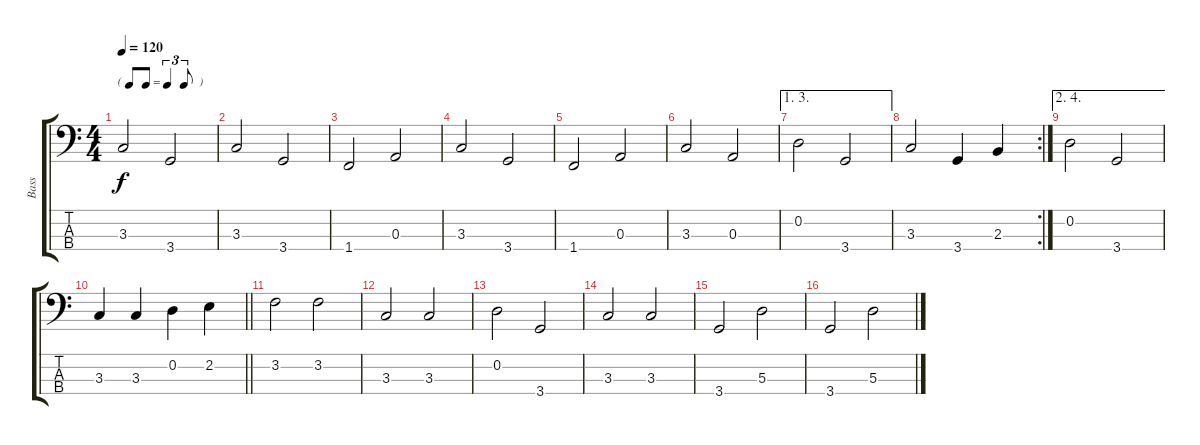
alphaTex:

\track ("Bass" "Bass") {instrument electricbassfinger}
\staff {score tabs}
\tuning (G2 D2 A1 E1) {hide}
\ts (4 4)
\tf triplet8th
\tempo 120
\clef f4
\ks c
3.3.2{dy f instrument electricbassfinger} 3.4.2 |
3.3.2 3.4.2 |
1.4.2 0.3.2 |
3.3.2 3.4.2 |
1.4.2 0.3.2 |
3.3.2 0.3.2 |
\ae (1 3)
0.2.2 3.4.2 |
\rc 2
3.3.2 3.4.4 2.3.4 |
\ae (2 4)
0.2.2 3.4.2 |
\barLineRight lightlight
3.3.4 3.3.4 0.2.4 2.2.4 |
3.2.2 3.2.2 |
3.3.2 3.3.2 |
0.2.2 3.4.2 |
3.3.2 3.3.2 |
3.4.2 5.3.2 |
3.4.2 5.3.2
